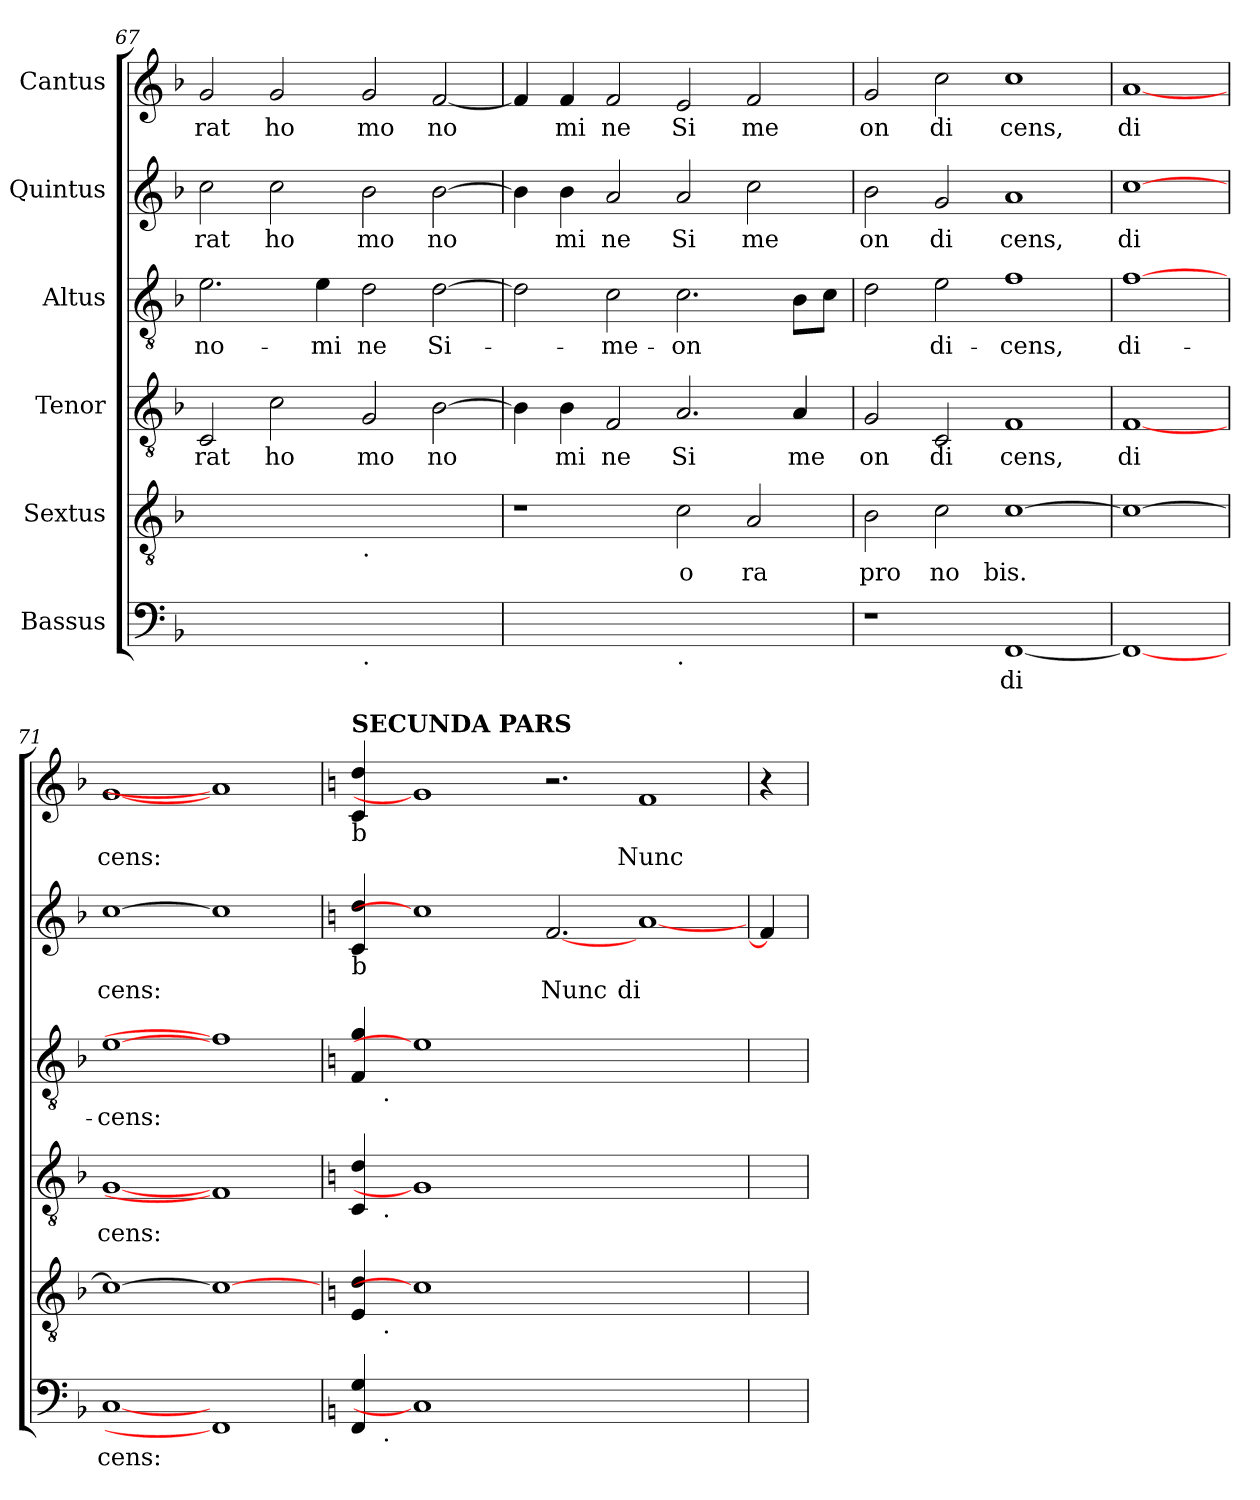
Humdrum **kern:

**kern	**text	**kern	**text	**kern	**text	**kern	**text	**kern	**text	**kern	**text
*part6	*part6	*part5	*part5	*part4	*part4	*part3	*part3	*part2	*part2	*part1	*part1
*staff6	*staff6	*staff5	*staff5	*staff4	*staff4	*staff3	*staff3	*staff2	*staff2	*staff1	*staff1
*I"Bassus	*	*I"Sextus	*	*I"Tenor	*	*I"Altus	*	*I"Quintus	*	*I"Cantus	*
*clefF4	*	*clefGv2	*	*clefGv2	*	*clefGv2	*	*clefG2	*	*clefG2	*
*k[b-]	*	*k[b-]	*	*k[b-]	*	*k[b-]	*	*k[b-]	*	*k[b-]	*
*F:	*	*F:	*	*F:	*	*F:	*	*F:	*	*F:	*
=67	=67	=67	=67	=67	=67	=67	=67	=67	=67	=67	=67
!	!	!	!	!	!LO:LY:b	!	!LO:LY:b	!	!LO:LY:b	!	!LO:LY:b
1ryy	.	1ryy	.	2C/	rat	2.e\	no-	2cc\	rat	2g/	rat
!	!	!	!	!	!LO:LY:b	!	!	!	!LO:LY:b	!	!LO:LY:b
.	.	.	.	2c\	ho	.	.	2cc\	ho	2g/	ho
!	!	!	!	!	!	!	!LO:LY:b	!	!	!	!
.	.	.	.	.	.	4e\	-mi	.	.	.	.
!	!	!LO:TX:b:t=.	!	!	!	!	!	!	!	!	!
!LO:TX:b:t=.	!	!	!	!	!	!	!	!	!	!	!
!	!	!	!	!	!LO:LY:b	!	!LO:LY:b	!	!LO:LY:b	!	!LO:LY:b
1ryy	.	1ryy	.	2G/	mo	2d\	ne	2b-\	mo	2g/	mo
!	!	!	!	!	!LO:LY:b	!	!LO:LY:b	!	!LO:LY:b	!	!LO:LY:b
.	.	.	.	[>2B-\	no	[>2d\	Si-	[>2b-\	no	[<2f/	no
=68	=68	=68	=68	=68	=68	=68	=68	=68	=68	=68	=68
1ryy	.	1r	.	4B-\]	.	2d\]	.	4b-\]	.	4f/]	.
!	!	!	!	!	!LO:LY:b	!	!	!	!LO:LY:b	!	!LO:LY:b
.	.	.	.	4B-\	mi	.	.	4b-\	mi	4f/	mi
!	!	!	!	!	!LO:LY:b	!	!LO:LY:b	!	!LO:LY:b	!	!LO:LY:b
.	.	.	.	2F/	ne	2c\	-me-	2a/	ne	2f/	ne
!LO:TX:b:t=.	!	!	!	!	!	!	!	!	!	!	!
!	!	!	!LO:LY:b	!	!LO:LY:b	!	!LO:LY:b	!	!LO:LY:b	!	!LO:LY:b
1ryy	.	2c\	o	2.A/	Si	2.c\	-on	2a/	Si	2e/	Si
!	!	!	!LO:LY:b	!	!	!	!	!	!LO:LY:b	!	!LO:LY:b
.	.	2A/	ra	.	.	.	.	2cc\	me	2f/	me
!	!	!	!	!	!LO:LY:b	!	!	!	!	!	!
.	.	.	.	4A/	me	8B-\L	.	.	.	.	.
.	.	.	.	.	.	8c\J	.	.	.	.	.
=69	=69	=69	=69	=69	=69	=69	=69	=69	=69	=69	=69
!	!	!	!LO:LY:b	!	!LO:LY:b	!	!	!	!LO:LY:b	!	!LO:LY:b
1r	.	2B-\	pro	2G/	on	2d\	.	2b-\	on	2g/	on
!	!	!	!LO:LY:b	!	!LO:LY:b	!	!LO:LY:b	!	!LO:LY:b	!	!LO:LY:b
.	.	2c\	no	2C/	di	2e\	di-	2g/	di	2cc\	di
!	!LO:LY:b	!	!LO:LY:b	!	!LO:LY:b	!	!LO:LY:b	!	!LO:LY:b	!	!LO:LY:b
[<1FF	di	[>1c	bis.	1F	cens,	1f	-cens,	1a	cens,	1cc	cens,
=70	=70	=70	=70	=70	=70	=70	=70	=70	=70	=70	=70
!	!	!	!	!	!LO:LY:b	!	!LO:LY:b	!	!LO:LY:b	!	!LO:LY:b
1FF_	.	1c_	.	[1F	di	[1f	di-	[1cc	di	[1a	di
=71	=71	=71	=71	=71	=71	=71	=71	=71	=71	=71	=71
!	!LO:LY:b	!	!	!	!LO:LY:b	!	!LO:LY:b	!	!LO:LY:b	!	!LO:LY:b
[1C	cens:	1c_	.	[1G	cens:	[1e	-cens:	[1cc	cens:	[1g	cens:
1FF]	.	1c_	.	1F]	.	1f]	.	1cc]	.	1a]	.
!!LO:PB:g=z
=72!	=72!	=72!	=72!	=72!	=72!	=72!	=72!	=72!	=72!	=72!	=72!
*k[]	*	*k[]	*	*k[]	*	*k[]	*	*k[]	*	*k[]	*
*C:	*	*C:	*	*C:	*	*C:	*	*C:	*	*C:	*
!	!	!	!	!	!	!	!	!	!	!LO:TX:b:t=b	!
!	!	!	!	!	!	!	!	!	!	!LO:TX:a:B:t=SECUNDA PARS	!
!	!	!	!	!	!	!	!	!LO:TX:b:t=b	!	!	!
!	!	!	!	!	!	!LO:TX:b:t=b	!	!	!	!	!
!	!	!	!	!LO:TX:b:t=b	!	!	!	!	!	!	!
!	!	!LO:TX:b:t=b	!	!	!	!	!	!	!	!	!
!LO:TX:b:t=b	!	!	!	!	!	!	!	!	!	!	!
*^	*	*^	*	*^	*	*^	*	*	*	*	*
4FF/ 4G/	8ryy	.	4E/ 4d/	8ryy	.	4C/ 4d/	8ryy	.	4F/ 4g/	8ryy	.	4c/ 4dd/	.	4c/ 4dd/	.
!	!	!	!	!	!	!	!	!	!	!LO:TX:b:t=.	!	!	!	!	!
!	!	!	!	!	!	!	!LO:TX:b:t=.	!	!	!	!	!	!	!	!
!	!	!	!	!LO:TX:b:t=.	!	!	!	!	!	!	!	!	!	!	!
!	!LO:TX:b:t=.	!	!	!	!	!	!	!	!	!	!	!	!	!	!
.	1ryy	.	.	1ryy	.	.	1ryy	.	.	1ryy	.	.	.	.	.
1C]	.	.	1c]	.	.	1G]	.	.	1e]	.	.	1cc]	.	1g]	.
.	1...ryy	.	.	1...ryy	.	.	1...ryy	.	.	1...ryy	.	.	.	.	.
!	!	!	!	!	!	!	!	!	!	!	!	!	!LO:LY:b	!	!
2.ryy	.	.	2.ryy	.	.	2.ryy	.	.	2.ryy	.	.	[2.f	Nunc	2.r	.
!	!	!	!	!	!	!	!	!	!	!	!	!	!LO:LY:b	!	!LO:LY:b
1ryy	.	.	1ryy	.	.	1ryy	.	.	1ryy	.	.	[<1a	di	1f	Nunc
*v	*v	*	*	*	*	*v	*v	*	*v	*v	*	*	*	*	*
*	*	*v	*v	*	*	*	*	*	*	*	*	*
=73	=73	=73	=73	=73	=73	=73	=73	=73	=73	=73	=73
4ryy	.	4ryy	.	4ryy	.	4ryy	.	4f]	.	4r	.
=	=	=	=	=	=	=	=	=	=	=	=
*-	*-	*-	*-	*-	*-	*-	*-	*-	*-	*-	*-
